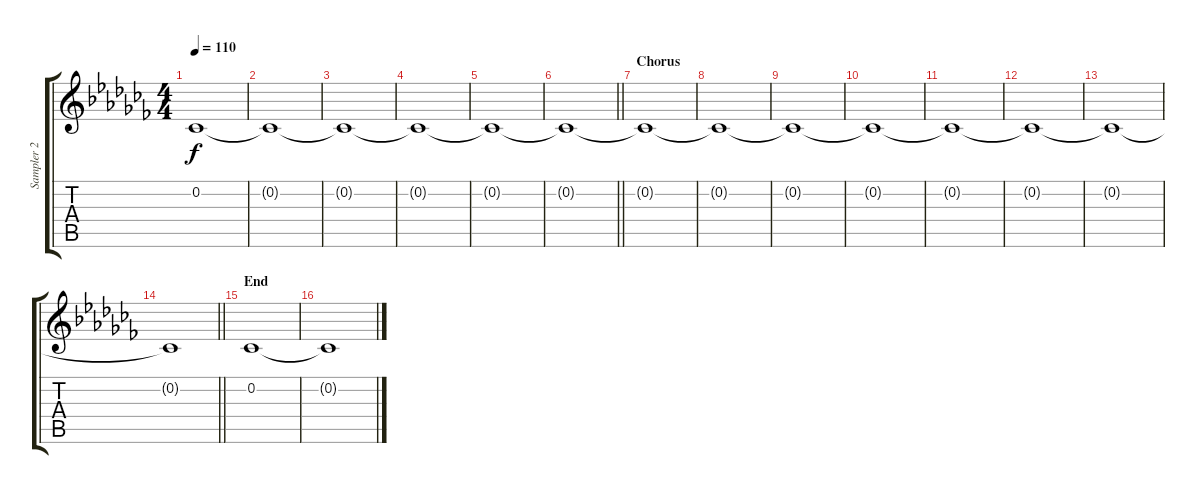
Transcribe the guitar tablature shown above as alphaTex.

\track ("Sampler 2 - Joe Hahn" "Sampler 2 ") {instrument pad1newage}
\staff {score tabs}
\tuning (E4 B3 G3 D3 A2 D2) {hide}
\ts (4 4)
\tempo 110
\clef g2
\ks abminor
0.2{t}.1{dy f} |
0.2{t}.1 |
0.2{t}.1 |
0.2{t}.1 |
0.2{t}.1 |
\barLineRight lightlight
0.2{t}.1 |
\section ("" "Chorus")
0.2{t}.1 |
0.2{t}.1 |
0.2{t}.1 |
0.2{t}.1 |
0.2{t}.1 |
0.2{t}.1 |
0.2{t}.1 |
\barLineRight lightlight
0.2{t}.1 |
\section ("" "End")
0.2.1 |
0.2{t}.1
